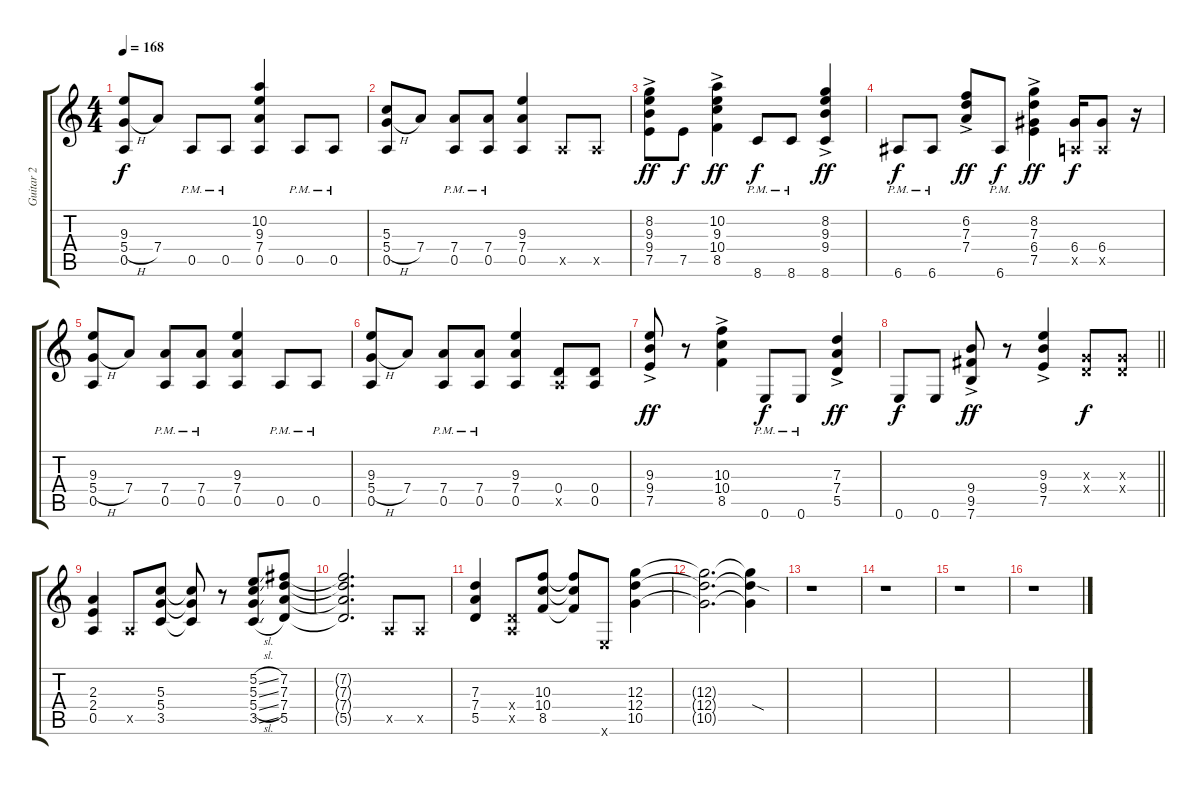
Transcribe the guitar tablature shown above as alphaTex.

\track ("Guitar 2" "Guitar 2") {instrument distortionguitar}
\staff {score tabs}
\tuning (E4 B3 G3 D3 A2 E2) {hide}
\ts (4 4)
\tempo 168
\clef g2
\ks c
(9.3 5.4{h} 0.5).8{dy f} 7.4.8 0.5{pm}.8 0.5{pm}.8 (10.2 9.3 7.4 0.5).4 0.5{pm}.8 0.5{pm}.8 |
(5.3 5.4{h} 0.5).8 7.4.8 (7.4{pm} 0.5{pm}).8 (7.4{pm} 0.5{pm}).8 (9.3 7.4 0.5).4 0.5{x}.8 0.5{x}.8 |
(8.2{ac} 9.3 9.4 7.5).8{dy ff} 7.5.8{dy f} (10.2{ac} 9.3 10.4 8.5).4{dy ff} 8.6{pm}.8{dy f} 8.6{pm}.8 (8.2 9.3 9.4 8.6{ac}).4{dy ff} |
6.6{pm}.8{dy f} 6.6{pm}.8 (6.2 7.3 7.4{ac}).8{dy ff} 6.6{pm}.8{dy f} (8.2{ac} 7.3 6.4 7.5).4{dy ff} (6.4 0.5{x}).16{dy f} (6.4 0.5{x}).8 r.16 |
(9.3 5.4{h} 0.5).8 7.4.8 (7.4 0.5{pm}).8 (7.4 0.5{pm}).8 (9.3 7.4 0.5).4 0.5{pm}.8 0.5{pm}.8 |
(9.3 5.4{h} 0.5).8 7.4.8 (7.4{pm} 0.5{pm}).8 (7.4{pm} 0.5{pm}).8 (9.3 7.4 0.5).4 (0.4 0.5{x}).8 (0.4 0.5).8 |
(9.3 9.4 7.5{ac}).8{dy ff} r.8 (10.3{ac} 10.4 8.5).4 0.6{pm}.8{dy f} 0.6{pm}.8 (7.3 7.4 5.5{ac}).4{dy ff} |
\barLineRight lightlight
0.6.8{dy f} 0.6.8 (9.4 9.5 7.6{ac}).8{dy ff} r.8 (9.3 9.4 7.5{ac}).4 (0.3{x} 0.4{x}).8{dy f} (0.3{x} 0.4{x}).8 |
(2.3 2.4 0.5).4 0.5{x}.8 (5.3 5.4 3.5).8 (5.3{t} 5.4{t} 3.5{t}).8 r.8 (5.2{sl} 5.3{sl} 5.4{sl} 3.5{sl}).8 (7.2 7.3 7.4 5.5).8 |
(7.2{t} 7.3{t} 7.4{t} 5.5{t}).2{d} 0.5{x}.8 0.5{x}.8 |
(7.3 7.4 5.5).4 (0.4{x} 0.5{x}).8 (10.3 10.4 8.5).8 (10.3{t} 10.4{t} 8.5{t}).8 0.6{x}.8 (12.3 12.4 10.5).4 |
(12.3{t} 12.4{t} 10.5{t}).2{d} (12.3{t} 12.4{sod t} 10.5{t}).4 |
r.1 |
r.1 |
r.1 |
r.1
